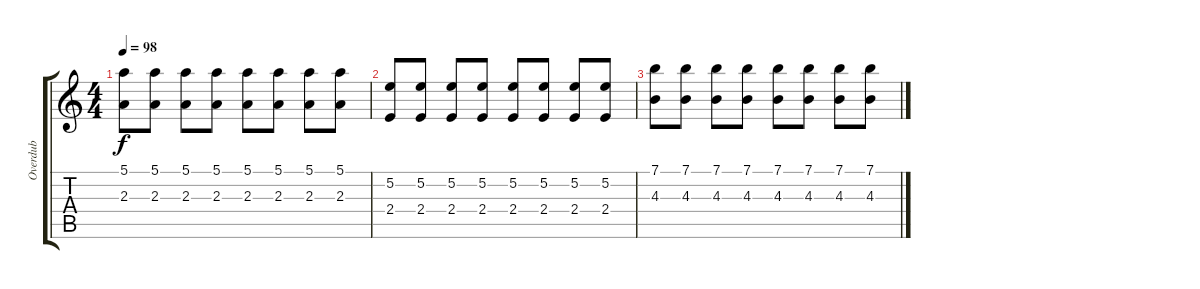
\track ("Overdub" "Overdub") {instrument acousticguitarsteel}
\staff {score tabs}
\tuning (E4 B3 G3 D3 A2 E2) {hide}
\ts (4 4)
\tempo 98
\clef g2
\ks c
(5.1 2.3).8{dy f} (5.1 2.3).8 (5.1 2.3).8 (5.1 2.3).8 (5.1 2.3).8 (5.1 2.3).8 (5.1 2.3).8 (5.1 2.3).8 |
(5.2 2.4).8 (5.2 2.4).8 (5.2 2.4).8 (5.2 2.4).8 (5.2 2.4).8 (5.2 2.4).8 (5.2 2.4).8 (5.2 2.4).8 |
(7.1 4.3).8 (7.1 4.3).8 (7.1 4.3).8 (7.1 4.3).8 (7.1 4.3).8 (7.1 4.3).8 (7.1 4.3).8 (7.1 4.3).8
